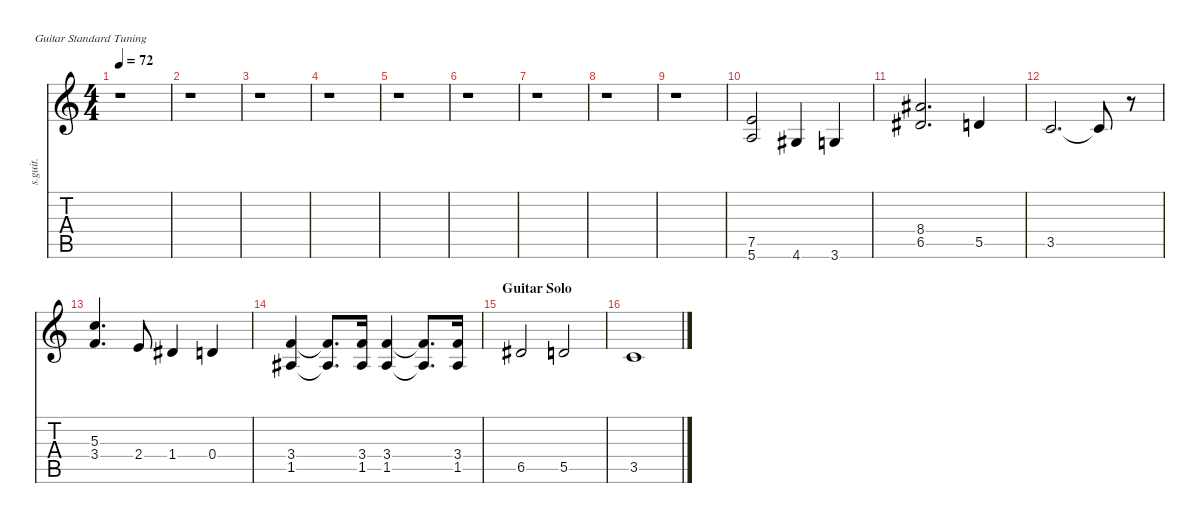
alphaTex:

\defaultSystemsLayout 4
\hideDynamics
\bracketExtendMode nobrackets
\track ("Brian May | Guitar V" "s.guit.") {instrument distortionguitar}
\staff {score tabs}
\tuning (E4 B3 G3 D3 A2 E2)
\ts (4 4)
\tempo 72
\clef g2
\ks c
r.1{dy f} |
r.1 |
r.1 |
r.1 |
r.1 |
r.1 |
r.1 |
r.1 |
r.1 |
(7.5 5.6).2{lyrics (0 "") lyrics (1 "") lyrics (2 "") lyrics (3 "") lyrics (4 "")} 4.6{acc #}.4{lyrics (0 "") lyrics (1 "") lyrics (2 "") lyrics (3 "") lyrics (4 "")} 3.6.4{lyrics (0 "") lyrics (1 "") lyrics (2 "") lyrics (3 "") lyrics (4 "")} |
(8.4{acc #} 6.5{acc #}).2{d lyrics (0 "") lyrics (1 "") lyrics (2 "") lyrics (3 "") lyrics (4 "")} 5.5.4{lyrics (0 "") lyrics (1 "") lyrics (2 "") lyrics (3 "") lyrics (4 "")} |
3.5.2{d lyrics (0 "") lyrics (1 "") lyrics (2 "") lyrics (3 "") lyrics (4 "")} 3.5{t}.8{lyrics (0 "") lyrics (1 "") lyrics (2 "") lyrics (3 "") lyrics (4 "")} r.8 |
(5.3 3.4).4{d lyrics (0 "") lyrics (1 "") lyrics (2 "") lyrics (3 "") lyrics (4 "")} 2.4.8{lyrics (0 "") lyrics (1 "") lyrics (2 "") lyrics (3 "") lyrics (4 "")} 1.4{acc #}.4{lyrics (0 "") lyrics (1 "") lyrics (2 "") lyrics (3 "") lyrics (4 "")} 0.4.4{lyrics (0 "") lyrics (1 "") lyrics (2 "") lyrics (3 "") lyrics (4 "")} |
(3.4 1.5{acc #}).4{lyrics (0 "") lyrics (1 "") lyrics (2 "") lyrics (3 "") lyrics (4 "")} (3.4{t} 1.5{t acc #}).8{d lyrics (0 "") lyrics (1 "") lyrics (2 "") lyrics (3 "") lyrics (4 "")} (3.4 1.5{acc #}).16{lyrics (0 "") lyrics (1 "") lyrics (2 "") lyrics (3 "") lyrics (4 "")} (3.4 1.5{acc #}).4{lyrics (0 "") lyrics (1 "") lyrics (2 "") lyrics (3 "") lyrics (4 "")} (3.4{t} 1.5{t acc #}).8{d lyrics (0 "") lyrics (1 "") lyrics (2 "") lyrics (3 "") lyrics (4 "")} (3.4 1.5{acc #}).16{lyrics (0 "") lyrics (1 "") lyrics (2 "") lyrics (3 "") lyrics (4 "")} |
\section ("" "Guitar Solo")
6.5{acc #}.2{lyrics (0 "") lyrics (1 "") lyrics (2 "") lyrics (3 "") lyrics (4 "")} 5.5.2{lyrics (0 "") lyrics (1 "") lyrics (2 "") lyrics (3 "") lyrics (4 "")} |
3.5.1{lyrics (0 "") lyrics (1 "") lyrics (2 "") lyrics (3 "") lyrics (4 "")}
